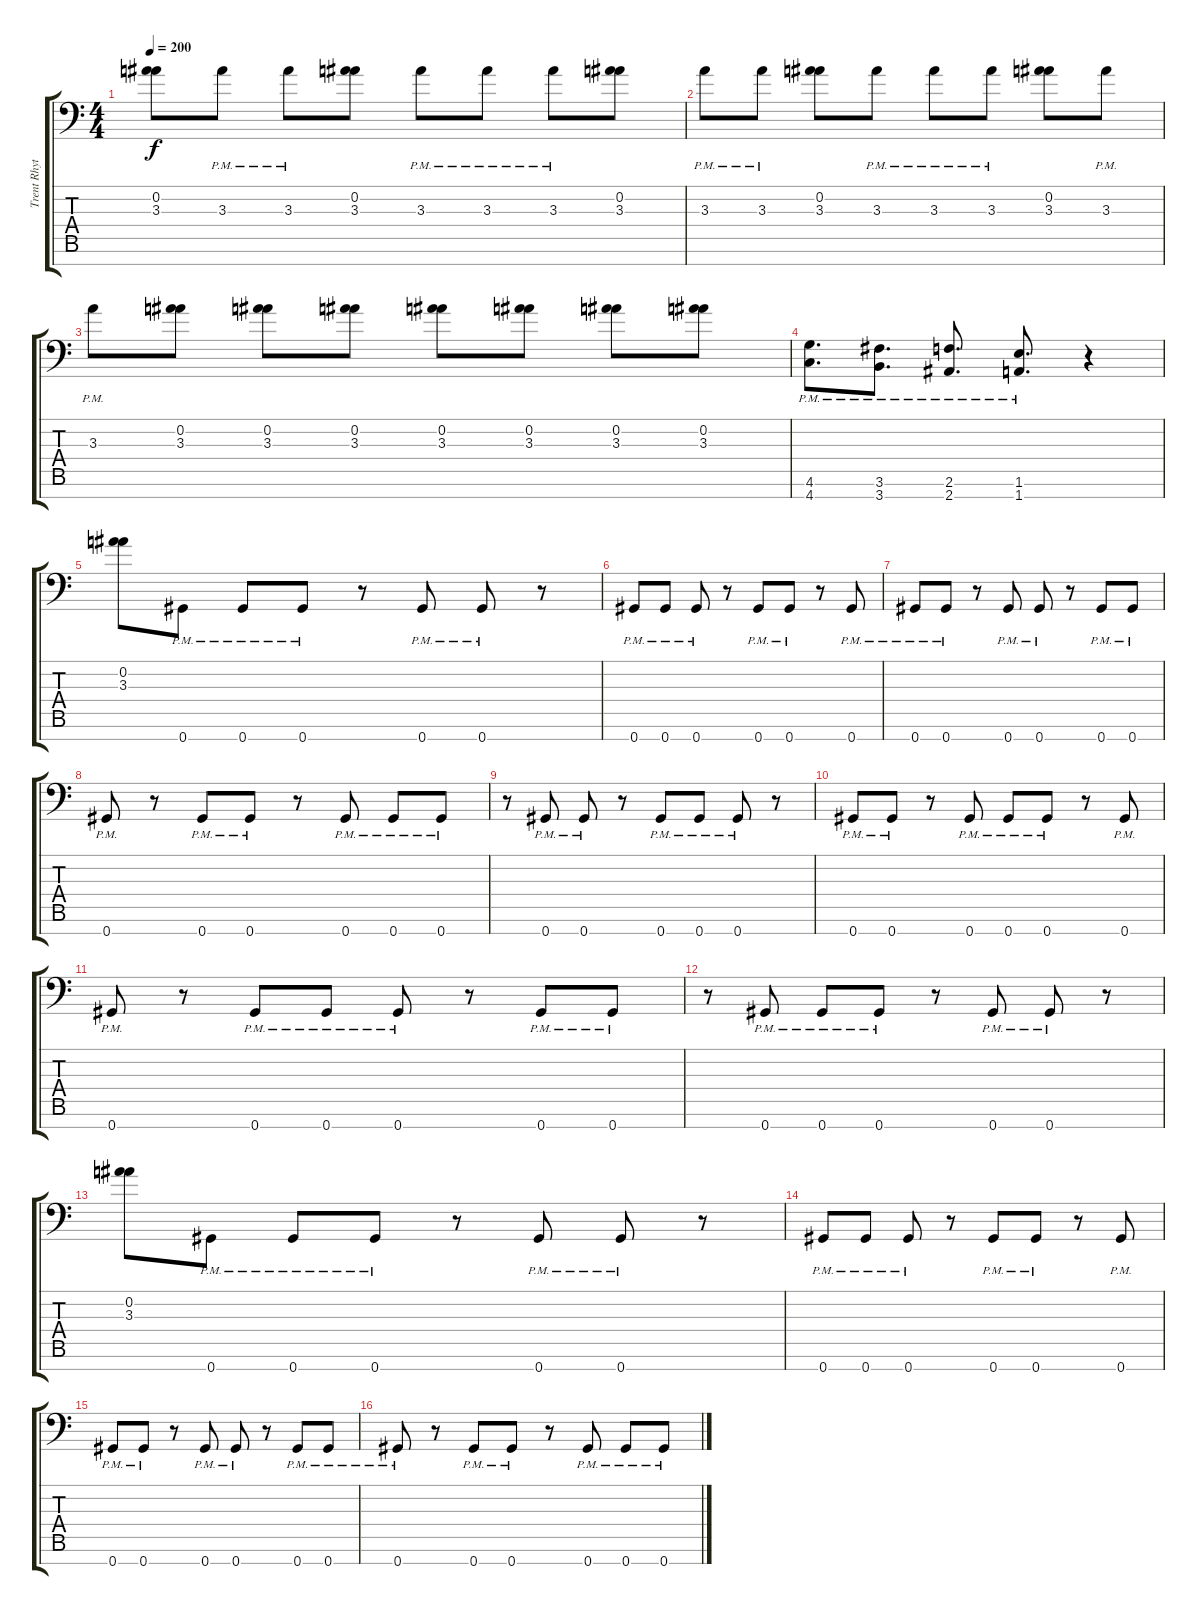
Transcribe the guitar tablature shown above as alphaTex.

\track ("Trent Rhytm" "Trent Rhyt") {instrument overdrivenguitar}
\staff {score tabs}
\tuning (Eb4 Bb3 Gb3 Db3 Ab2 Eb2 Ab1) {hide}
\ts (4 4)
\tempo 200
\clef f4
\ks c
(0.2 3.3).8{dy f} 3.3{pm}.8 3.3{pm}.8 (0.2 3.3).8 3.3{pm}.8 3.3{pm}.8 3.3{pm}.8 (0.2 3.3).8 |
3.3{pm}.8 3.3{pm}.8 (0.2 3.3).8 3.3{pm}.8 3.3{pm}.8 3.3{pm}.8 (0.2 3.3).8 3.3{pm}.8 |
3.3{pm}.8 (0.2 3.3).8 (0.2 3.3).8 (0.2 3.3).8 (0.2 3.3).8 (0.2 3.3).8 (0.2 3.3).8 (0.2 3.3).8 |
(4.6{pm} 4.7{pm}).8{d} (3.6{pm} 3.7{pm}).8{d} (2.6{pm} 2.7{pm}).8{d} (1.6{pm} 1.7{pm}).8{d} r.4 |
(0.2 3.3).8 0.7{pm}.8 0.7{pm}.8 0.7{pm}.8 r.8 0.7{pm}.8 0.7{pm}.8 r.8 |
0.7{pm}.8 0.7{pm}.8 0.7{pm}.8 r.8 0.7{pm}.8 0.7{pm}.8 r.8 0.7{pm}.8 |
0.7{pm}.8 0.7{pm}.8 r.8 0.7{pm}.8 0.7{pm}.8 r.8 0.7{pm}.8 0.7{pm}.8 |
0.7{pm}.8 r.8 0.7{pm}.8 0.7{pm}.8 r.8 0.7{pm}.8 0.7{pm}.8 0.7{pm}.8 |
r.8 0.7{pm}.8 0.7{pm}.8 r.8 0.7{pm}.8 0.7{pm}.8 0.7{pm}.8 r.8 |
0.7{pm}.8 0.7{pm}.8 r.8 0.7{pm}.8 0.7{pm}.8 0.7{pm}.8 r.8 0.7{pm}.8 |
0.7{pm}.8 r.8 0.7{pm}.8 0.7{pm}.8 0.7{pm}.8 r.8 0.7{pm}.8 0.7{pm}.8 |
r.8 0.7{pm}.8 0.7{pm}.8 0.7{pm}.8 r.8 0.7{pm}.8 0.7{pm}.8 r.8 |
(0.2 3.3).8 0.7{pm}.8 0.7{pm}.8 0.7{pm}.8 r.8 0.7{pm}.8 0.7{pm}.8 r.8 |
0.7{pm}.8 0.7{pm}.8 0.7{pm}.8 r.8 0.7{pm}.8 0.7{pm}.8 r.8 0.7{pm}.8 |
0.7{pm}.8 0.7{pm}.8 r.8 0.7{pm}.8 0.7{pm}.8 r.8 0.7{pm}.8 0.7{pm}.8 |
0.7{pm}.8 r.8 0.7{pm}.8 0.7{pm}.8 r.8 0.7{pm}.8 0.7{pm}.8 0.7{pm}.8
